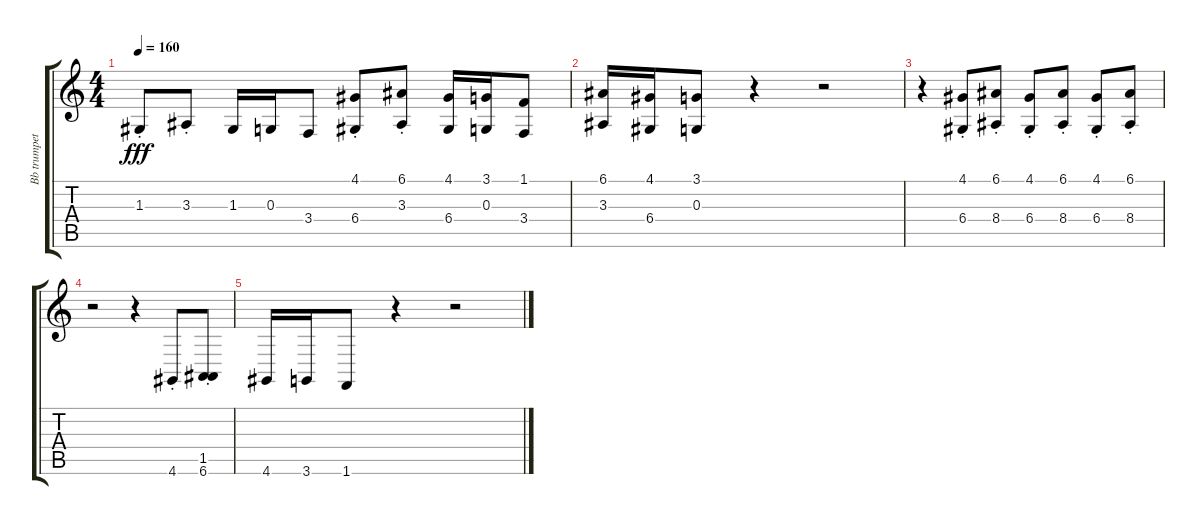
\track ("Bb trumpet" "Bb trumpet") {instrument trumpet}
\staff {score tabs}
\tuning (E4 B3 G3 D3 A2 E2) {hide}
\ts (4 4)
\tempo 160
\clef g2
\ks c
1.3{st}.8{dy fff} 3.3{st}.8 1.3.16 0.3.16 3.4.8 (4.1{st} 6.4{st}).8 (6.1{st} 3.3{st}).8 (4.1 6.4).16 (3.1 0.3).16 (1.1 3.4).8 |
(6.1 3.3).16 (4.1 6.4).16 (3.1 0.3).8 r.4 r.2 |
r.4 (4.1{st} 6.4{st}).8 (6.1{st} 8.4{st}).8 (4.1{st} 6.4{st}).8 (6.1{st} 8.4{st}).8 (4.1{st} 6.4{st}).8 (6.1{st} 8.4{st}).8 |
r.2 r.4 4.6{st}.8 (1.5{st} 6.6{st}).8 |
4.6.16 3.6.16 1.6.8 r.4 r.2
